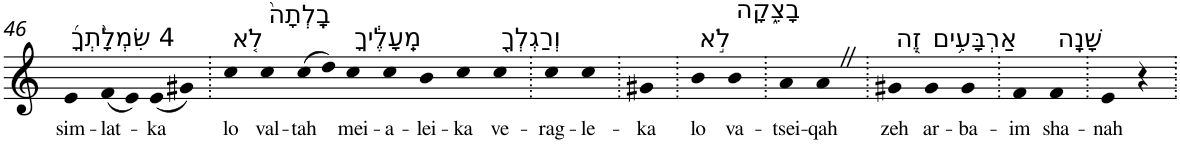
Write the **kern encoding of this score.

**kern	**text
*part1	*part1
*staff1	*staff1
*I"Piano	*
*I'Pno	*
!!LO:PB:g=z
*clefG2	*
*k[]	*
=46	=46
!LO:TX:a:t=4 שִׂמְלָ֨תְךָ֜	!
!	!LO:LY:b
4e	sim-
!	!LO:LY:b
(8f	-lat-
8e)	.
!	!LO:LY:b
(8e	-ka
8g#X)	.
=47.	=47.
!LO:TX:a:t=לֹ֤א	!
!	!LO:LY:b
4cc	lo
!LO:TX:a:t=בָֽלְתָה֙	!
!	!LO:LY:b
4cc	val-
!	!LO:LY:b
(8cc	-tah
8dd)	.
!LO:TX:a:t=מֵֽעָלֶ֔יךָ	!
!	!LO:LY:b
4cc	mei-
!	!LO:LY:b
4cc	-a-
!	!LO:LY:b
4b	-lei-
!	!LO:LY:b
4cc	-ka
!LO:TX:a:t=וְרַגְלְךָ֖	!
!	!LO:LY:b
4cc	ve-
=48.	=48.
!	!LO:LY:b
4cc	-rag-
!	!LO:LY:b
4cc	-le-
=49.	=49.
!	!LO:LY:b
4g#X	-ka
=50.	=50.
!LO:TX:a:t=לֹ֣א	!
!	!LO:LY:b
4b	lo
!LO:TX:a:t=בָצֵ֑קָה	!
!	!LO:LY:b
4b	va-
=51.	=51.
!	!LO:LY:b
4a	-tsei-
!	!LO:LY:b
4aZ	-qah
=52.	=52.
!LO:TX:a:t=זֶ֖ה	!
!	!LO:LY:b
4g#X	zeh
!LO:TX:a:t=אַרְבָּעִ֥ים	!
!	!LO:LY:b
4g#	ar-
!	!LO:LY:b
4g#	-ba-
=53.	=53.
!	!LO:LY:b
4f	-im
!LO:TX:a:t=שָׁנָֽה	!
!	!LO:LY:b
4f	sha-
=54.	=54.
!	!LO:LY:b
4e	-nah
4r	.
=.	=.
*-	*-
